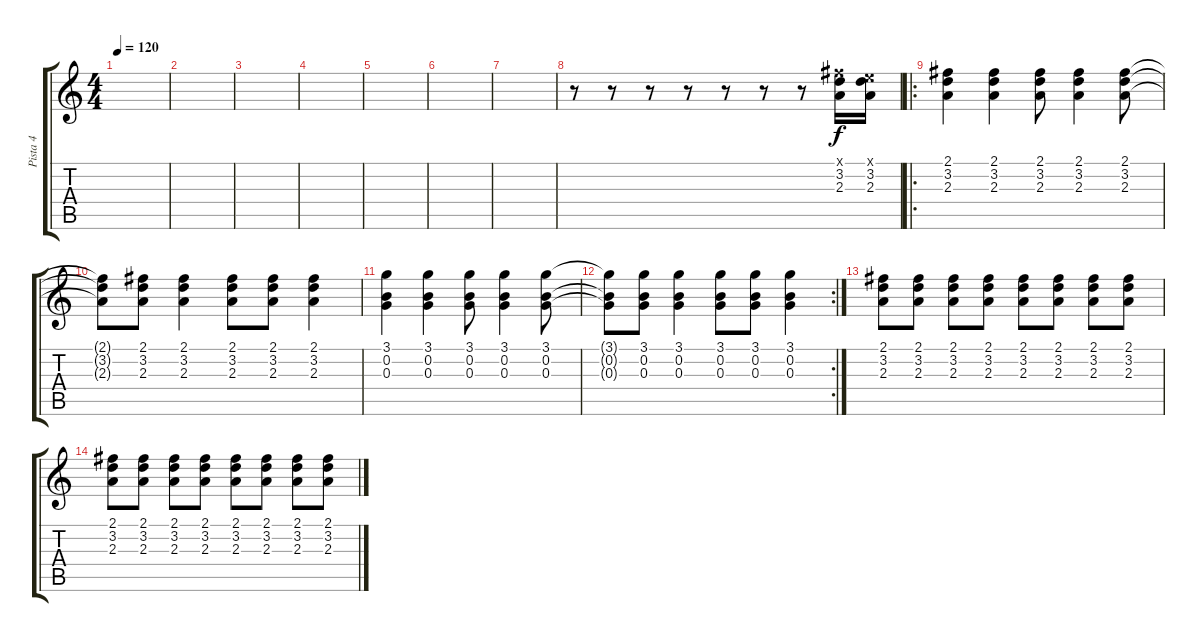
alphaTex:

\track ("Pista 4" "Pista 4") {instrument electricguitarclean}
\staff {score tabs}
\tuning (E4 B3 G3 D3 A2 E2) {hide}
\ts (4 4)
\tempo 120
\clef g2
\ks c
|
|
|
|
|
|
|
r.8 r.8 r.8 r.8 r.8 r.8 r.8 (2.1{x} 3.2 2.3).16 (0.1{x} 3.2 2.3).16 |
\ro
(2.1 3.2 2.3).4{dy f} (2.1 3.2 2.3).4 (2.1 3.2 2.3).8 (2.1 3.2 2.3).4 (2.1 3.2 2.3).8 |
(2.1{t} 3.2{t} 2.3{t}).8 (2.1 3.2 2.3).8 (2.1 3.2 2.3).4 (2.1 3.2 2.3).8 (2.1 3.2 2.3).8 (2.1 3.2 2.3).4 |
(3.1 0.2 0.3).4 (3.1 0.2 0.3).4 (3.1 0.2 0.3).8 (3.1 0.2 0.3).4 (3.1 0.2 0.3).8 |
\rc 2
(3.1{t} 0.2{t} 0.3{t}).8 (3.1 0.2 0.3).8 (3.1 0.2 0.3).4 (3.1 0.2 0.3).8 (3.1 0.2 0.3).8 (3.1 0.2 0.3).4 |
(2.1 3.2 2.3).8 (2.1 3.2 2.3).8{volume 4} (2.1 3.2 2.3).8{volume 16} (2.1 3.2 2.3).8 (2.1 3.2 2.3).8 (2.1 3.2 2.3).8 (2.1 3.2 2.3).8 (2.1 3.2 2.3).8 |
(2.1 3.2 2.3).8 (2.1 3.2 2.3).8 (2.1 3.2 2.3).8 (2.1 3.2 2.3).8 (2.1 3.2 2.3).8 (2.1 3.2 2.3).8 (2.1 3.2 2.3).8 (2.1 3.2 2.3).8
